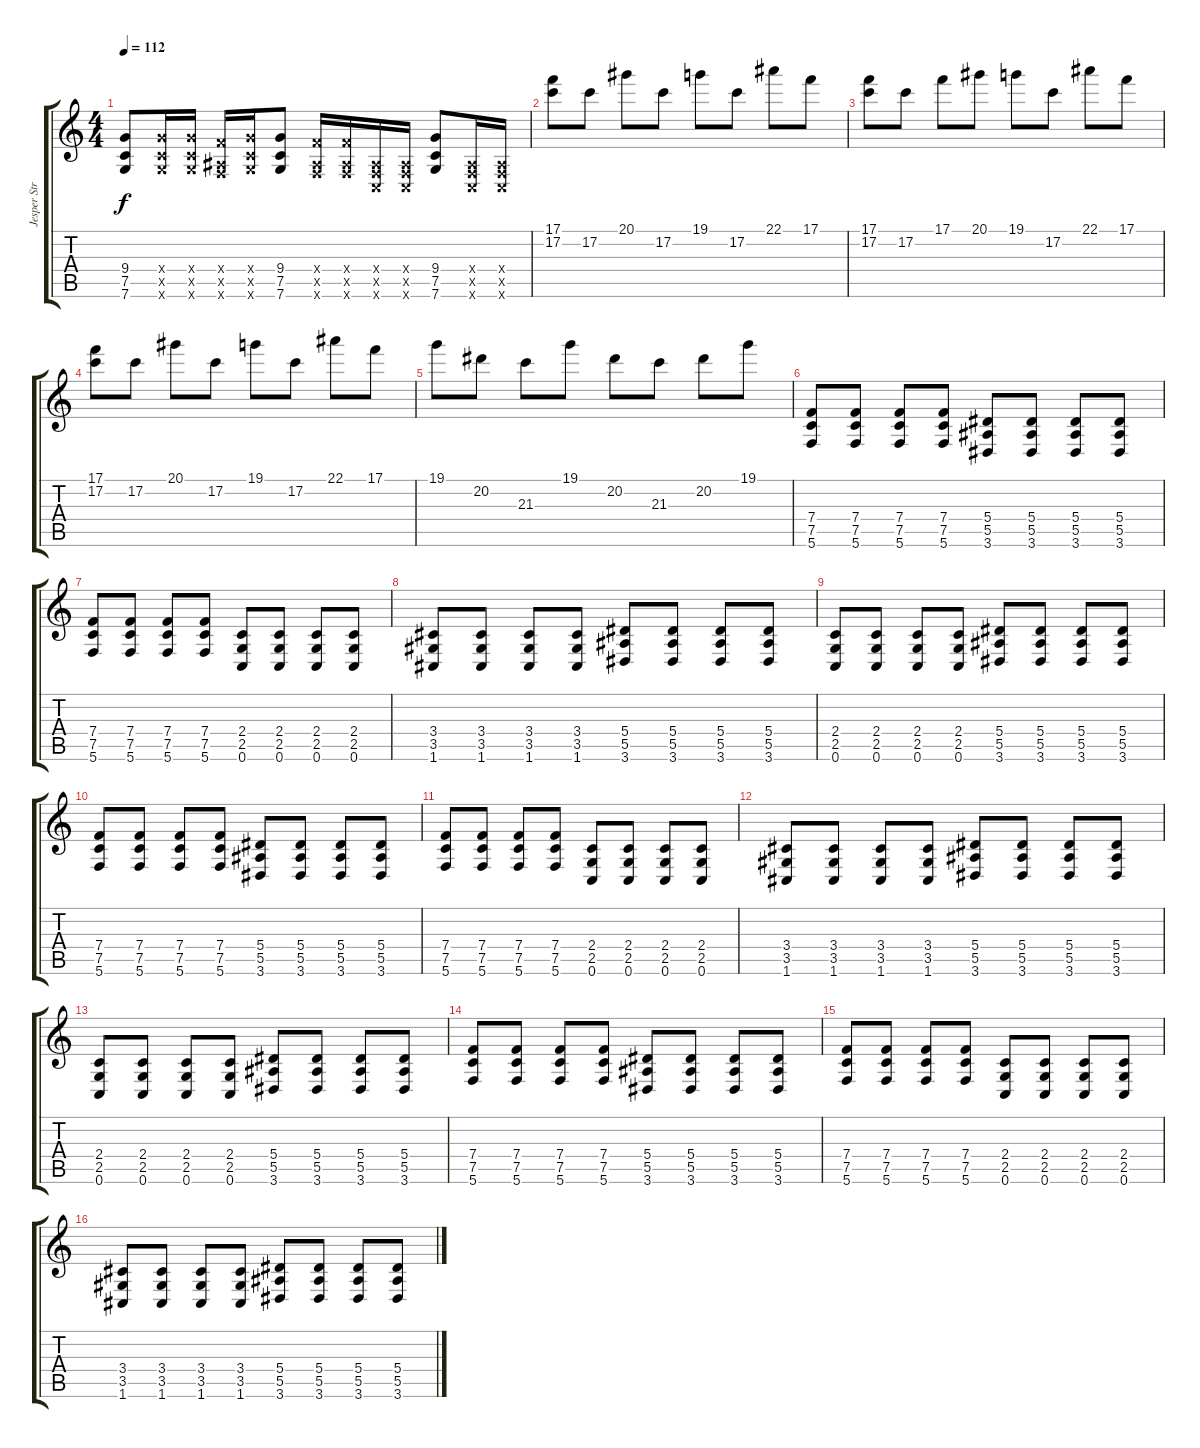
\track ("Jesper Strömblad" "Jesper Str") {instrument distortionguitar}
\staff {score tabs}
\tuning (C4 G3 Eb3 Bb2 F2 C2) {hide}
\ts (4 4)
\tempo 112
\clef g2
\ks c
(9.4 7.5 7.6).8{dy f} (9.4{x} 7.5{x} 7.6{x}).16 (9.4{x} 7.5{x} 7.6{x}).16 (7.4{x} 5.5{x} 5.6{x}).16 (9.4{x} 7.5{x} 7.6{x}).16 (9.4 7.5 7.6).8 (7.4{x} 5.5{x} 5.6{x}).16 (7.4{x} 5.5{x} 5.6{x}).16 (0.4{x} 0.5{x} 0.6{x}).16 (0.4{x} 0.5{x} 0.6{x}).16 (9.4 7.5 7.6).8 (0.4{x} 0.5{x} 0.6{x}).16 (0.4{x} 0.5{x} 0.6{x}).16 |
(17.1 17.2).8{instrument musicbox} 17.2.8 20.1.8 17.2.8 19.1.8 17.2.8 22.1.8 17.1.8 |
(17.1 17.2).8 17.2.8 17.1.8 20.1.8 19.1.8 17.2.8 22.1.8 17.1.8 |
(17.1 17.2).8 17.2.8 20.1.8 17.2.8 19.1.8 17.2.8 22.1.8 17.1.8 |
19.1.8 20.2.8 21.3.8 19.1.8 20.2.8 21.3.8 20.2.8 19.1.8 |
(7.4 7.5 5.6).8{instrument overdrivenguitar} (7.4 7.5 5.6).8 (7.4 7.5 5.6).8 (7.4 7.5 5.6).8 (5.4 5.5 3.6).8 (5.4 5.5 3.6).8 (5.4 5.5 3.6).8 (5.4 5.5 3.6).8 |
(7.4 7.5 5.6).8 (7.4 7.5 5.6).8 (7.4 7.5 5.6).8 (7.4 7.5 5.6).8 (2.4 2.5 0.6).8 (2.4 2.5 0.6).8 (2.4 2.5 0.6).8 (2.4 2.5 0.6).8 |
(3.4 3.5 1.6).8 (3.4 3.5 1.6).8 (3.4 3.5 1.6).8 (3.4 3.5 1.6).8 (5.4 5.5 3.6).8 (5.4 5.5 3.6).8 (5.4 5.5 3.6).8 (5.4 5.5 3.6).8 |
(2.4 2.5 0.6).8 (2.4 2.5 0.6).8 (2.4 2.5 0.6).8 (2.4 2.5 0.6).8 (5.4 5.5 3.6).8 (5.4 5.5 3.6).8 (5.4 5.5 3.6).8 (5.4 5.5 3.6).8 |
(7.4 7.5 5.6).8 (7.4 7.5 5.6).8 (7.4 7.5 5.6).8 (7.4 7.5 5.6).8 (5.4 5.5 3.6).8 (5.4 5.5 3.6).8 (5.4 5.5 3.6).8 (5.4 5.5 3.6).8 |
(7.4 7.5 5.6).8 (7.4 7.5 5.6).8 (7.4 7.5 5.6).8 (7.4 7.5 5.6).8 (2.4 2.5 0.6).8 (2.4 2.5 0.6).8 (2.4 2.5 0.6).8 (2.4 2.5 0.6).8 |
(3.4 3.5 1.6).8 (3.4 3.5 1.6).8 (3.4 3.5 1.6).8 (3.4 3.5 1.6).8 (5.4 5.5 3.6).8 (5.4 5.5 3.6).8 (5.4 5.5 3.6).8 (5.4 5.5 3.6).8 |
(2.4 2.5 0.6).8 (2.4 2.5 0.6).8 (2.4 2.5 0.6).8 (2.4 2.5 0.6).8 (5.4 5.5 3.6).8 (5.4 5.5 3.6).8 (5.4 5.5 3.6).8 (5.4 5.5 3.6).8 |
(7.4 7.5 5.6).8 (7.4 7.5 5.6).8 (7.4 7.5 5.6).8 (7.4 7.5 5.6).8 (5.4 5.5 3.6).8 (5.4 5.5 3.6).8 (5.4 5.5 3.6).8 (5.4 5.5 3.6).8 |
(7.4 7.5 5.6).8 (7.4 7.5 5.6).8 (7.4 7.5 5.6).8 (7.4 7.5 5.6).8 (2.4 2.5 0.6).8 (2.4 2.5 0.6).8 (2.4 2.5 0.6).8 (2.4 2.5 0.6).8 |
(3.4 3.5 1.6).8 (3.4 3.5 1.6).8 (3.4 3.5 1.6).8 (3.4 3.5 1.6).8 (5.4 5.5 3.6).8 (5.4 5.5 3.6).8 (5.4 5.5 3.6).8 (5.4 5.5 3.6).8
